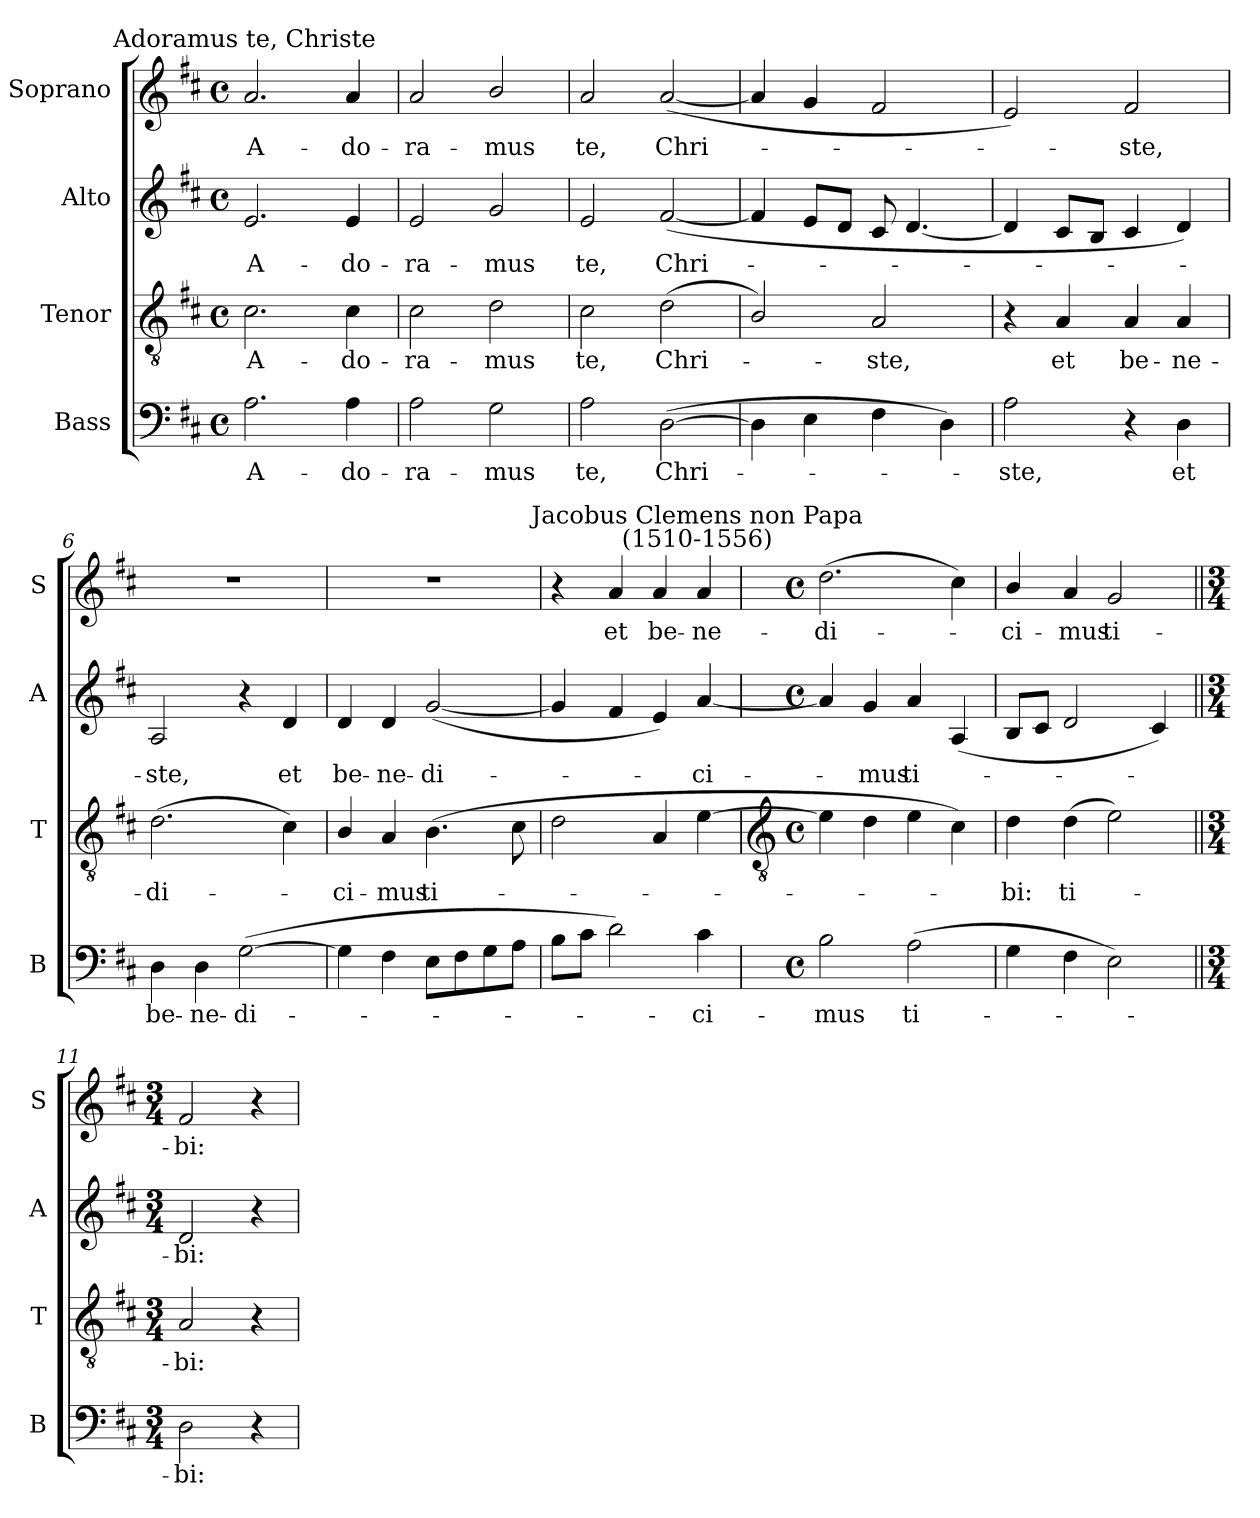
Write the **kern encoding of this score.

**kern	**text	**kern	**text	**kern	**text	**kern	**text
*part4	*part4	*part3	*part3	*part2	*part2	*part1	*part1
*staff4	*staff4	*staff3	*staff3	*staff2	*staff2	*staff1	*staff1
*I"Bass	*	*I"Tenor	*	*I"Alto	*	*I"Soprano	*
*I'B	*	*I'T	*	*I'A	*	*I'S	*
*clefF4	*	*clefGv2	*	*clefG2	*	*clefG2	*
*k[f#c#]	*	*k[f#c#]	*	*k[f#c#]	*	*k[f#c#]	*
*D:	*	*D:	*	*D:	*	*D:	*
*M4/4	*	*M4/4	*	*M4/4	*	*M4/4	*
*met(c)	*	*met(c)	*	*met(c)	*	*met(c)	*
=1	=1	=1	=1	=1	=1	=1	=1
!	!	!	!	!	!	!LO:TX:a:cj:t=Adoramus te, Christe	!
!	!LO:LY:b	!	!LO:LY:b	!	!LO:LY:b	!	!LO:LY:b
2.A	A-	2.c#	A-	2.e	A-	2.a	A-
!	!LO:LY:b	!	!LO:LY:b	!	!LO:LY:b	!	!LO:LY:b
4A	-do-	4c#	-do-	4e	-do-	4a	-do-
=2	=2	=2	=2	=2	=2	=2	=2
!	!LO:LY:b	!	!LO:LY:b	!	!LO:LY:b	!	!LO:LY:b
2A	-ra-	2c#	-ra-	2e	-ra-	2a	-ra-
!	!LO:LY:b	!	!LO:LY:b	!	!LO:LY:b	!	!LO:LY:b
2G	-mus	2d	-mus	2g	-mus	2b/	-mus
=3	=3	=3	=3	=3	=3	=3	=3
!	!LO:LY:b	!	!LO:LY:b	!	!LO:LY:b	!	!LO:LY:b
2A	te,	2c#	te,	2e	te,	2a	te,
!	!LO:LY:b	!	!LO:LY:b	!	!LO:LY:b	!	!LO:LY:b
(>[2D	Chri-	(<2d	Chri-	(<[2f#	Chri-	(<[2a	Chri-
=4	=4	=4	=4	=4	=4	=4	=4
4D]	.	2B/)	.	4f#]	.	4a]	.
4E	.	.	.	8eL	.	4g	.
.	.	.	.	8dJ	.	.	.
!	!	!	!LO:LY:b	!	!	!	!
4F#	.	2A	ste,	8c#	.	2f#	.
.	.	.	.	[4.d	.	.	.
4D)	.	.	.	.	.	.	.
=5	=5	=5	=5	=5	=5	=5	=5
!	!LO:LY:b	!	!	!	!	!	!
2A	ste,	4r	.	4d]	.	2e)	.
!	!	!	!LO:LY:b	!	!	!	!
.	.	4A	et	8c#L	.	.	.
.	.	.	.	8BJ	.	.	.
!	!	!	!LO:LY:b	!	!	!	!LO:LY:b
4r	.	4A	be-	4c#	.	2f#	ste,
!	!LO:LY:b	!	!LO:LY:b	!	!	!	!
4D	et	4A	-ne-	4d)	.	.	.
=6	=6	=6	=6	=6	=6	=6	=6
!	!LO:LY:b	!	!LO:LY:b	!	!LO:LY:b	!	!
4D	be-	(>2.d	-di-	2A	ste,	1r	.
!	!LO:LY:b	!	!	!	!	!	!
4D	-ne-	.	.	.	.	.	.
!	!LO:LY:b	!	!	!	!	!	!
(>[2G	-di-	.	.	4r	.	.	.
!	!	!	!	!	!LO:LY:b	!	!
.	.	4c#)	.	4d	et	.	.
=7	=7	=7	=7	=7	=7	=7	=7
!	!	!	!LO:LY:b	!	!LO:LY:b	!	!
4G]	.	4B/	ci-	4d	be-	1r	.
!	!	!	!LO:LY:b	!	!LO:LY:b	!	!
4F#	.	4A	-mus	4d	-ne-	.	.
!	!	!	!LO:LY:b	!	!LO:LY:b	!	!
8EL	.	(>4.B	ti-	(<[2g	-di-	.	.
8F#	.	.	.	.	.	.	.
8G	.	.	.	.	.	.	.
8AJ	.	8c#	.	.	.	.	.
=8	=8	=8	=8	=8	=8	=8	=8
8BL	.	2d	.	4g]	.	4r	.
8c#J	.	.	.	.	.	.	.
!	!	!	!	!	!	!	!LO:LY:b
2d)	.	.	.	4f#	.	4a	et
!	!	!	!	!	!	!	!LO:LY:b
.	.	4A	.	4e)	.	4a	be-
!	!	!	!	!	!	!LO:TX:a:cj:t=Jacobus Clemens non Papa\n(1510-1556)	!
!	!LO:LY:b	!	!	!	!LO:LY:b	!	!LO:LY:b
4c#	ci-	[4e	.	[4a	ci-	4a	-ne-
!!LO:LB:g=z
=9	=9	=9	=9	=9	=9	=9	=9
*	*	*clefGv2	*	*	*	*	*
*M4/4	*	*M4/4	*	*M4/4	*	*M4/4	*
*met(c)	*	*met(c)	*	*met(c)	*	*met(c)	*
!	!LO:LY:b	!	!	!	!	!	!LO:LY:b
2B	-mus	4e]	.	4a]	.	(>2.dd	-di-
!	!	!	!	!	!LO:LY:b	!	!
.	.	4d	.	4g	mus	.	.
!	!LO:LY:b	!	!	!	!LO:LY:b	!	!
(>2A	ti-	4e	.	4a	ti-	.	.
.	.	4c#)	.	(<4A	.	4cc#)	.
=10	=10	=10	=10	=10	=10	=10	=10
!	!	!	!LO:LY:b	!	!	!	!LO:LY:b
4G	.	4d	bi:	8BL	.	4b/	ci-
.	.	.	.	8c#J	.	.	.
!	!	!	!LO:LY:b	!	!	!	!LO:LY:b
4F#	.	(>4d	ti-	2d	.	4a	-mus
!	!	!	!	!	!	!	!LO:LY:b
2E)	.	2e)	.	.	.	2g	ti-
.	.	.	.	4c#)	.	.	.
=11||	=11||	=11||	=11||	=11||	=11||	=11||	=11||
*M3/4	*	*M3/4	*	*M3/4	*	*M3/4	*
!	!LO:LY:b	!	!LO:LY:b	!	!LO:LY:b	!	!LO:LY:b
2D	bi:	2A	bi:	2d	bi:	2f#	-bi:
4r	.	4r	.	4r	.	4r	.
=	=	=	=	=	=	=	=
*-	*-	*-	*-	*-	*-	*-	*-
